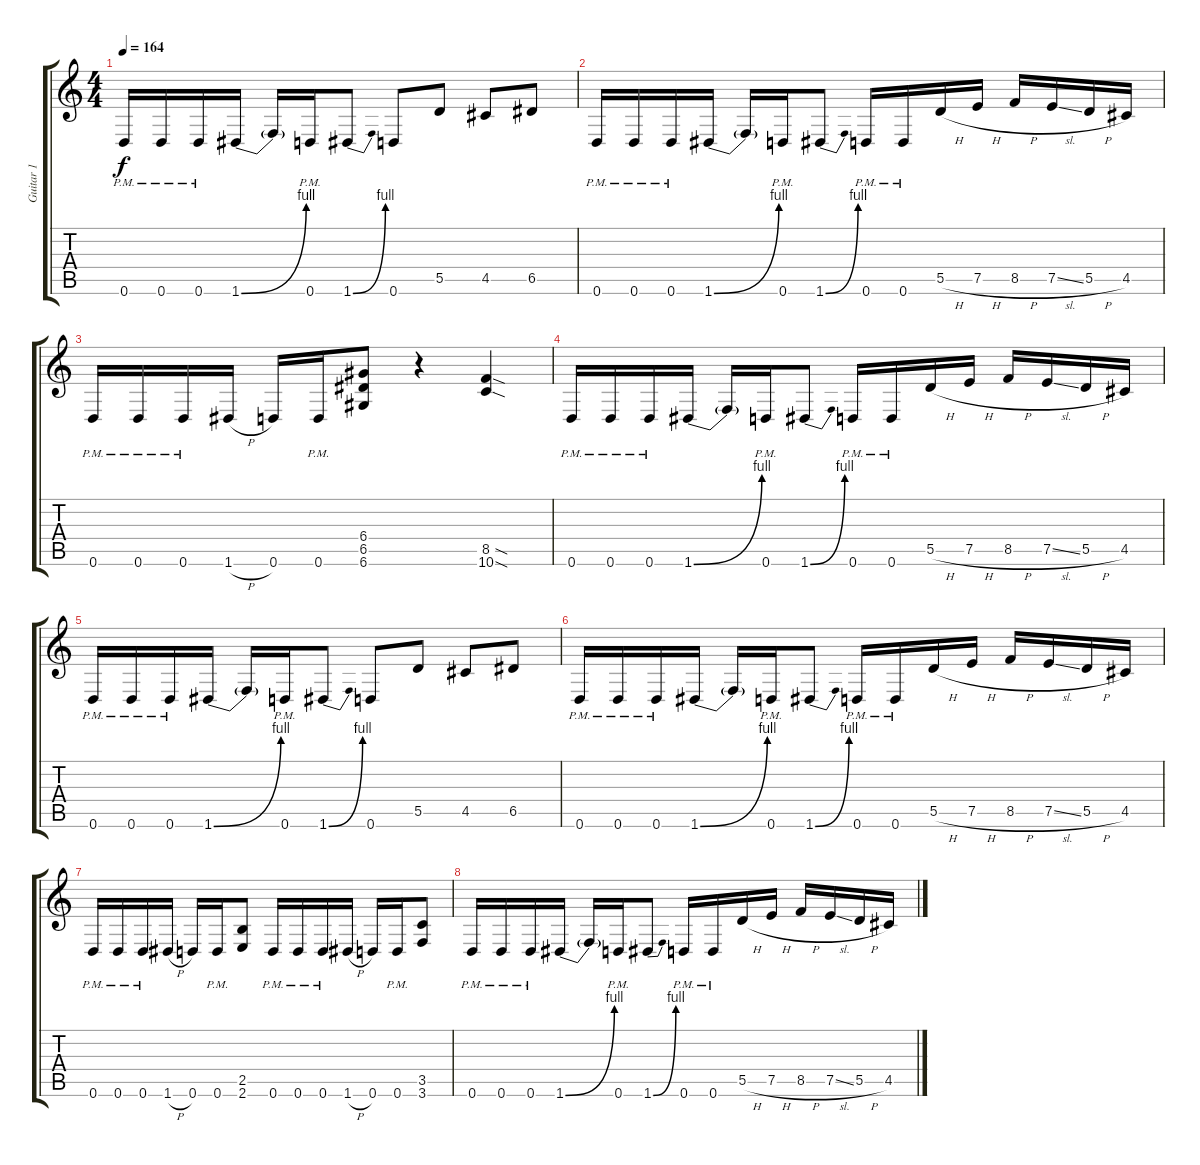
\track ("Guitar 1" "Guitar 1") {instrument distortionguitar}
\staff {score tabs}
\tuning (E4 B3 G3 D3 A2 D2) {hide}
\ts (4 4)
\tempo 164
\clef g2
\ks c
0.6{pm}.16{dy f} 0.6{pm}.16 0.6{pm}.16 1.6{be (bend 0 0 60 4)}.16 1.6{t}.16 0.6{pm}.16 1.6{be (bend 0 0 60 4)}.8 0.6.8 5.5.8 4.5.8 6.5.8 |
0.6{pm}.16 0.6{pm}.16 0.6{pm}.16 1.6{be (bend 0 0 60 4)}.16 1.6{t}.16 0.6{pm}.16 1.6{be (bend 0 0 60 4)}.8 0.6{pm}.16 0.6{pm}.16 5.5{h}.16 7.5{h}.16 8.5{h}.16 7.5{sl}.16 5.5{h}.16 4.5.16 |
0.6{pm}.16 0.6{pm}.16 0.6{pm}.16 1.6{h}.16 0.6.16 0.6{pm}.16 (6.4 6.5 6.6).8 r.4 (8.5{sod} 10.6{sod}).4 |
0.6{pm}.16 0.6{pm}.16 0.6{pm}.16 1.6{be (bend 0 0 60 4)}.16 1.6{t}.16 0.6{pm}.16 1.6{be (bend 0 0 60 4)}.8 0.6{pm}.16 0.6{pm}.16 5.5{h}.16 7.5{h}.16 8.5{h}.16 7.5{sl}.16 5.5{h}.16 4.5.16 |
0.6{pm}.16 0.6{pm}.16 0.6{pm}.16 1.6{be (bend 0 0 60 4)}.16 1.6{t}.16 0.6{pm}.16 1.6{be (bend 0 0 60 4)}.8 0.6.8 5.5.8 4.5.8 6.5.8 |
0.6{pm}.16 0.6{pm}.16 0.6{pm}.16 1.6{be (bend 0 0 60 4)}.16 1.6{t}.16 0.6{pm}.16 1.6{be (bend 0 0 60 4)}.8 0.6{pm}.16 0.6{pm}.16 5.5{h}.16 7.5{h}.16 8.5{h}.16 7.5{sl}.16 5.5{h}.16 4.5.16 |
0.6{pm}.16 0.6{pm}.16 0.6{pm}.16 1.6{h}.16 0.6.16 0.6{pm}.16 (2.5 2.6).8 0.6{pm}.16 0.6{pm}.16 0.6{pm}.16 1.6{h}.16 0.6.16 0.6{pm}.16 (3.5 3.6).8 |
0.6{pm}.16 0.6{pm}.16 0.6{pm}.16 1.6{be (bend 0 0 60 4)}.16 1.6{t}.16 0.6{pm}.16 1.6{be (bend 0 0 60 4)}.8 0.6{pm}.16 0.6{pm}.16 5.5{h}.16 7.5{h}.16 8.5{h}.16 7.5{sl}.16 5.5{h}.16 4.5.16
